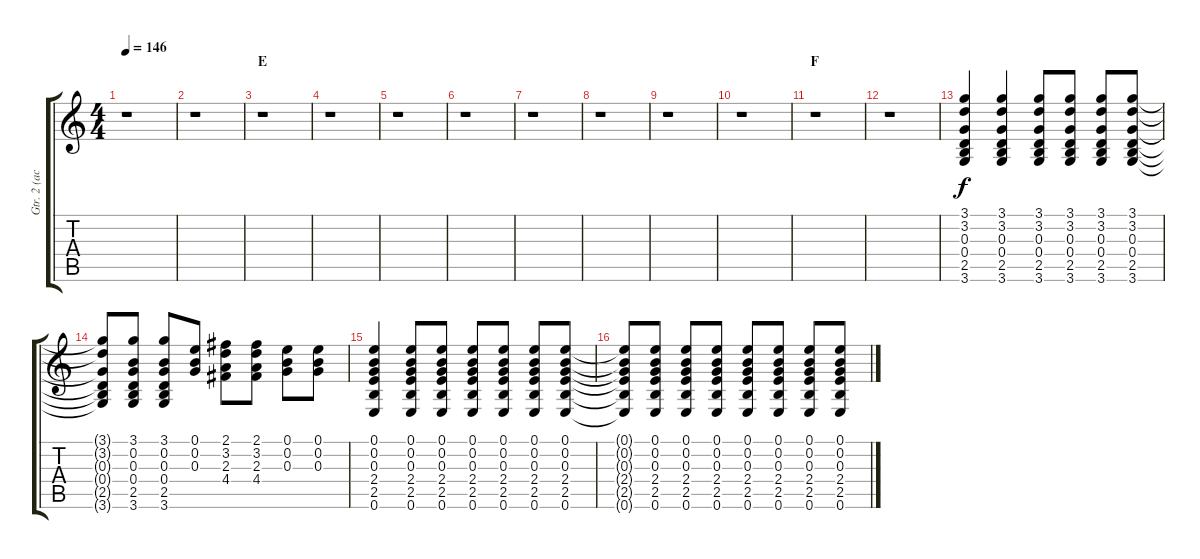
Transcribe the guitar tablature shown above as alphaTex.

\track ("Gtr. 2 (acoustic)" "Gtr. 2 (ac") {instrument acousticguitarsteel}
\staff {score tabs}
\tuning (E4 B3 G3 D3 A2 E2) {hide}
\ts (4 4)
\tempo 146
\clef g2
\ks c
r.1{dy f} |
r.1 |
\section ("" "E")
r.1 |
r.1 |
r.1 |
r.1 |
r.1 |
r.1 |
r.1 |
r.1 |
\section ("" "F")
r.1 |
r.1 |
(3.1 3.2 0.3 0.4 2.5 3.6).4 (3.1 3.2 0.3 0.4 2.5 3.6).4 (3.1 3.2 0.3 0.4 2.5 3.6).8 (3.1 3.2 0.3 0.4 2.5 3.6).8 (3.1 3.2 0.3 0.4 2.5 3.6).8 (3.1 3.2 0.3 0.4 2.5 3.6).8 |
(3.1{t} 3.2{t} 0.3{t} 0.4{t} 2.5{t} 3.6{t}).8 (3.1 0.2 0.3 0.4 2.5 3.6).8 (3.1 0.2 0.3 0.4 2.5 3.6).8 (0.1 0.2 0.3).8 (2.1 3.2 2.3 4.4).8 (2.1 3.2 2.3 4.4).8 (0.1 0.2 0.3).8 (0.1 0.2 0.3).8 |
(0.1 0.2 0.3 2.4 2.5 0.6).4 (0.1 0.2 0.3 2.4 2.5 0.6).8 (0.1 0.2 0.3 2.4 2.5 0.6).8 (0.1 0.2 0.3 2.4 2.5 0.6).8 (0.1 0.2 0.3 2.4 2.5 0.6).8 (0.1 0.2 0.3 2.4 2.5 0.6).8 (0.1 0.2 0.3 2.4 2.5 0.6).8 |
(0.1{t} 0.2{t} 0.3{t} 2.4{t} 2.5{t} 0.6{t}).8 (0.1 0.2 0.3 2.4 2.5 0.6).8 (0.1 0.2 0.3 2.4 2.5 0.6).8 (0.1 0.2 0.3 2.4 2.5 0.6).8 (0.1 0.2 0.3 2.4 2.5 0.6).8 (0.1 0.2 0.3 2.4 2.5 0.6).8 (0.1 0.2 0.3 2.4 2.5 0.6).8 (0.1 0.2 0.3 2.4 2.5 0.6).8
